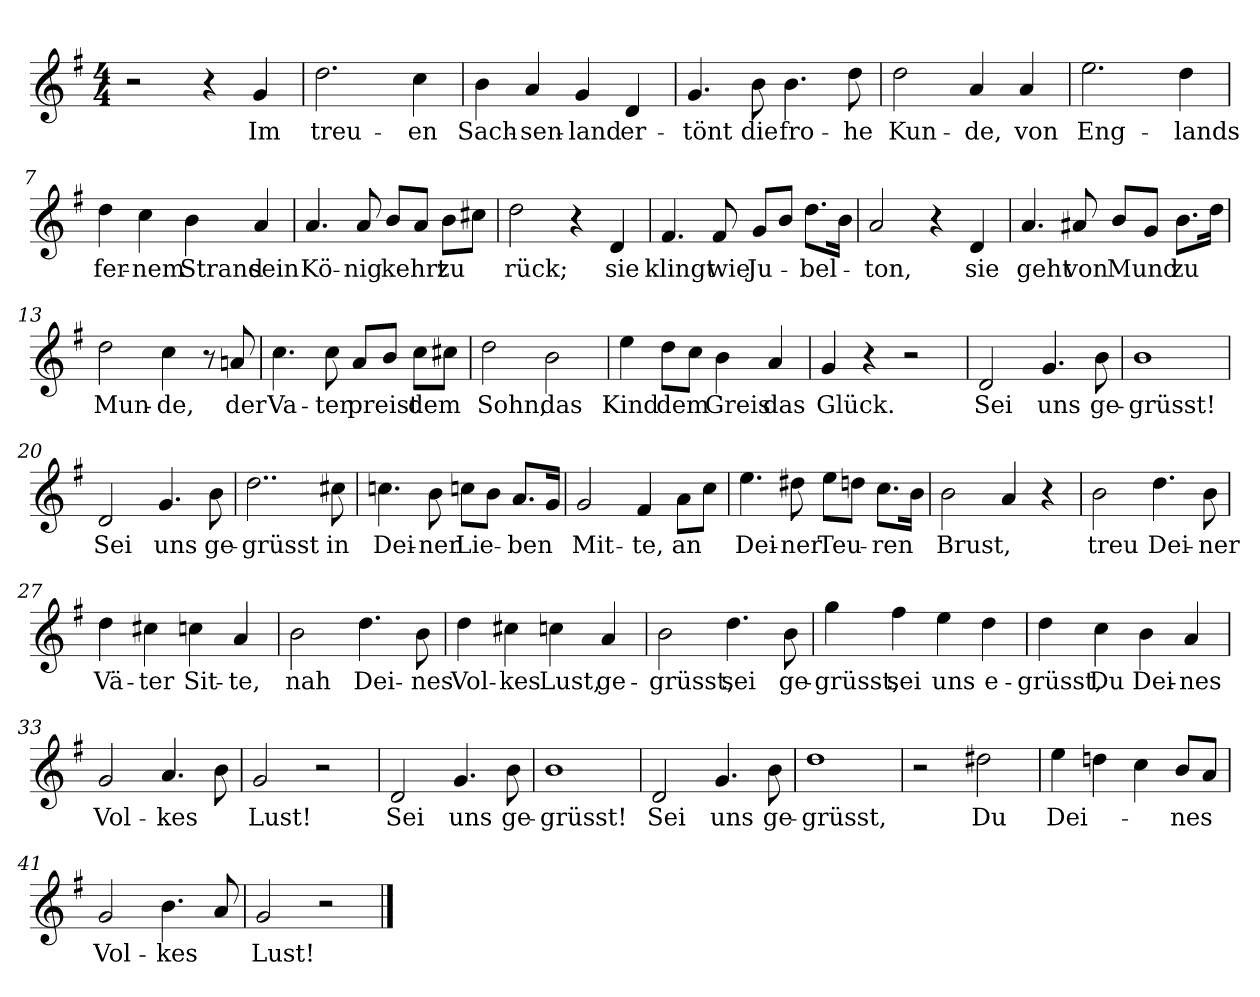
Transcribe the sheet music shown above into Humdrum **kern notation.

**kern	**text
*part1	*part1
*staff1	*staff1
*clefG2	*
*k[f#]	*
*M4/4	*
=1	=1
2r	.
4r	.
!	!LO:LY:b
4g/	Im
=2	=2
!	!LO:LY:b
2.dd\	treu-
!	!LO:LY:b
4cc\	-en
=3	=3
!	!LO:LY:b
4b\	Sach-
!	!LO:LY:b
4a/	-sen-
!	!LO:LY:b
4g/	-land
!	!LO:LY:b
4d/	er-
=4	=4
!	!LO:LY:b
4.g/	-tönt
!	!LO:LY:b
8b\	die
!	!LO:LY:b
4.b\	fro-
!	!LO:LY:b
8dd\	-he
=5	=5
!	!LO:LY:b
2dd\	Kun-
!	!LO:LY:b
4a/	-de,
!	!LO:LY:b
4a/	von
=6	=6
!	!LO:LY:b
2.ee\	Eng-
!	!LO:LY:b
4dd\	-lands
=7	=7
!	!LO:LY:b
4dd\	fer-
!	!LO:LY:b
4cc\	-nem
!	!LO:LY:b
4b\	Strand
!	!LO:LY:b
4a/	sein
!!LO:LB:g=z
=8	=8
!	!LO:LY:b
4.a/	Kö-
!	!LO:LY:b
8a/	-nig
!	!LO:LY:b
8b/L	kehrt
8a/J	.
!	!LO:LY:b
8b\L	zu
8cc#X\J	.
=9	=9
!	!LO:LY:b
2dd\	-rück;
4r	.
!	!LO:LY:b
4d/	sie
=10	=10
!	!LO:LY:b
4.f#/	klingt
!	!LO:LY:b
8f#/	wie
!	!LO:LY:b
8g/L	Ju-
8b/J	.
!	!LO:LY:b
8.dd\L	-bel-
16b\Jk	.
=11	=11
!	!LO:LY:b
2a/	-ton,
4r	.
!	!LO:LY:b
4d/	sie
=12	=12
!	!LO:LY:b
4.a/	geht
!	!LO:LY:b
8a#X/	von
!	!LO:LY:b
8b/L	Mund
8g/J	.
!	!LO:LY:b
8.b\L	zu
16dd\Jk	.
=13	=13
!	!LO:LY:b
2dd\	Mun-
!	!LO:LY:b
4cc\	-de,
8r	.
!	!LO:LY:b
8an/	der
!!LO:LB:g=z
=14	=14
!	!LO:LY:b
4.cc\	Va-
!	!LO:LY:b
8cc\	-ter
!	!LO:LY:b
8a/L	preist
8b/J	.
!	!LO:LY:b
8cc\L	dem
8cc#X\J	.
=15	=15
!	!LO:LY:b
2dd\	Sohn,
!	!LO:LY:b
2b\	das
=16	=16
!	!LO:LY:b
4ee\	Kind
!	!LO:LY:b
8dd\L	dem
8cc\J	.
!	!LO:LY:b
4b\	Greis
!	!LO:LY:b
4a/	das
=17	=17
!	!LO:LY:b
4g/	Glück.
4r	.
2r	.
=18	=18
!	!LO:LY:b
2d/	Sei
!	!LO:LY:b
4.g/	uns
!	!LO:LY:b
8b\	ge-
=19	=19
!	!LO:LY:b
1b	-grüsst!
=20	=20
!	!LO:LY:b
2d/	Sei
!	!LO:LY:b
4.g/	uns
!	!LO:LY:b
8b\	ge-
=21	=21
!	!LO:LY:b
2..dd\	-grüsst
!	!LO:LY:b
8cc#X\	in
!!LO:LB:g=z
=22	=22
!	!LO:LY:b
4.ccn\	Dei-
!	!LO:LY:b
8b\	-ner
!	!LO:LY:b
8ccn\L	Lie-
8b\J	.
!	!LO:LY:b
8.a/L	-ben
16g/Jk	.
=23	=23
!	!LO:LY:b
2g/	Mit-
!	!LO:LY:b
4f#/	-te,
!	!LO:LY:b
8a\L	an
8cc\J	.
=24	=24
!	!LO:LY:b
4.ee\	Dei-
!	!LO:LY:b
8dd#X\	-ner
!	!LO:LY:b
8ee\L	Teu-
8ddn\J	.
!	!LO:LY:b
8.cc\L	-ren
16b\Jk	.
=25	=25
!	!LO:LY:b
2b\	Brust,
4a/	.
4r	.
=26	=26
!	!LO:LY:b
2b\	treu
!	!LO:LY:b
4.dd\	Dei-
!	!LO:LY:b
8b\	-ner
=27	=27
!	!LO:LY:b
4dd\	Vä-
!	!LO:LY:b
4cc#X\	-ter
!	!LO:LY:b
4ccn\	Sit-
!	!LO:LY:b
4a/	-te,
=28	=28
!	!LO:LY:b
2b\	nah
!	!LO:LY:b
4.dd\	Dei-
!	!LO:LY:b
8b\	-nes
!!LO:LB:g=z
=29	=29
!	!LO:LY:b
4dd\	Vol-
!	!LO:LY:b
4cc#X\	-kes
!	!LO:LY:b
4ccn\	Lust,
!	!LO:LY:b
4a/	ge-
=30	=30
!	!LO:LY:b
2b\	-grüsst,
!	!LO:LY:b
4.dd\	sei
!	!LO:LY:b
8b\	ge-
=31	=31
!	!LO:LY:b
4gg\	-grüsst,
!	!LO:LY:b
4ff#\	sei
!	!LO:LY:b
4ee\	uns
!	!LO:LY:b
4dd\	e-
=32	=32
!	!LO:LY:b
4dd\	-grüsst,
!	!LO:LY:b
4cc\	Du
!	!LO:LY:b
4b\	Dei-
!	!LO:LY:b
4a/	-nes
=33	=33
!	!LO:LY:b
2g/	Vol-
!	!LO:LY:b
4.a/	-kes
8b\	.
=34	=34
!	!LO:LY:b
2g/	Lust!
2r	.
=35	=35
!	!LO:LY:b
2d/	Sei
!	!LO:LY:b
4.g/	uns
!	!LO:LY:b
8b\	ge-
=36	=36
!	!LO:LY:b
1b	-grüsst!
!!LO:LB:g=z
=37	=37
!	!LO:LY:b
2d/	Sei
!	!LO:LY:b
4.g/	uns
!	!LO:LY:b
8b\	ge-
=38	=38
!	!LO:LY:b
1dd	grüsst,
=39	=39
2r	.
!	!LO:LY:b
2dd#X\	Du
=40	=40
!	!LO:LY:b
4ee\	Dei-
4ddn\	.
4cc\	.
!	!LO:LY:b
8b/L	-nes
8a/J	.
=41	=41
!	!LO:LY:b
2g/	Vol-
!	!LO:LY:b
4.b\	-kes
8a/	.
=42	=42
!	!LO:LY:b
2g/	Lust!
2r	.
==	==
*-	*-
